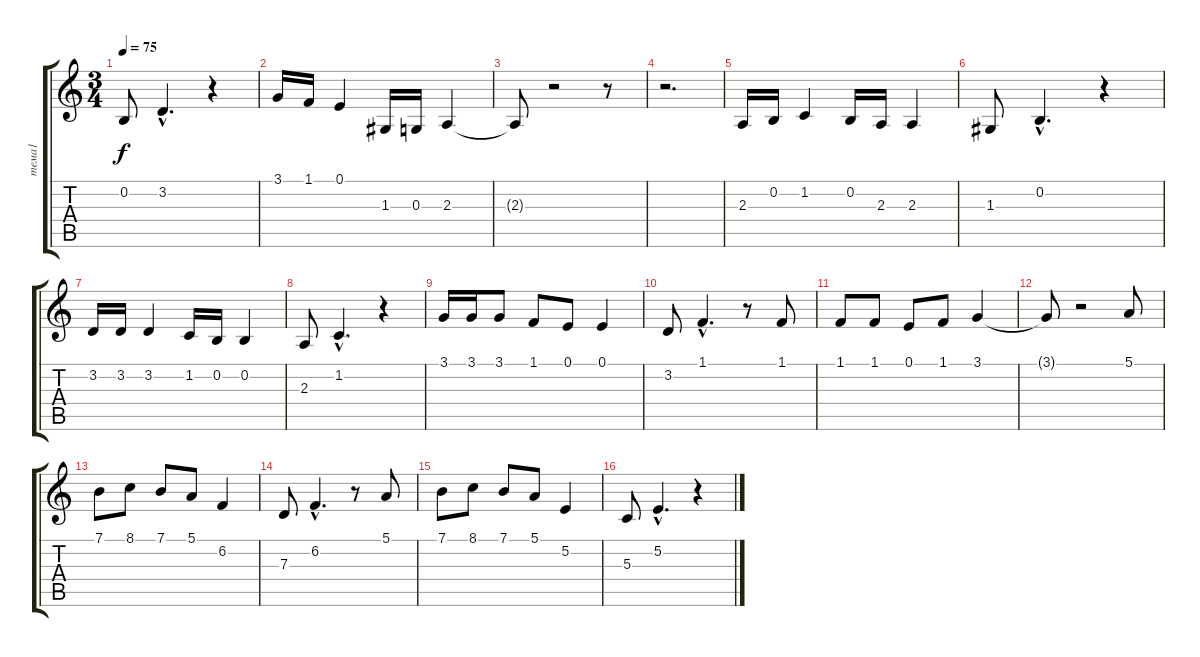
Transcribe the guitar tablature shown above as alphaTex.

\track ("тема1" "тема1") {instrument flute}
\staff {score tabs}
\tuning (E4 B3 G3 D3 A2 E2) {hide}
\ts (3 4)
\tempo 75
\clef g2
\ks c
0.2.8{dy f} 3.2{hac}.4{d} r.4 |
3.1.16 1.1.16 0.1.4 1.3.16 0.3.16 2.3.4 |
2.3{t}.8 r.2 r.8 |
r.2{d} |
2.3.16 0.2.16 1.2.4 0.2.16 2.3.16 2.3.4 |
1.3.8 0.2{hac}.4{d} r.4 |
3.2.16 3.2.16 3.2.4 1.2.16 0.2.16 0.2.4 |
2.3.8 1.2{hac}.4{d} r.4 |
3.1.16 3.1.16 3.1.8 1.1.8 0.1.8 0.1.4 |
3.2.8 1.1{hac}.4{d} r.8 1.1.8 |
1.1.8 1.1.8 0.1.8 1.1.8 3.1.4 |
3.1{t}.8 r.2 5.1.8 |
7.1.8 8.1.8 7.1.8 5.1.8 6.2.4 |
7.3.8 6.2{hac}.4{d} r.8 5.1.8 |
7.1.8 8.1.8 7.1.8 5.1.8 5.2.4 |
5.3.8 5.2{hac}.4{d} r.4
